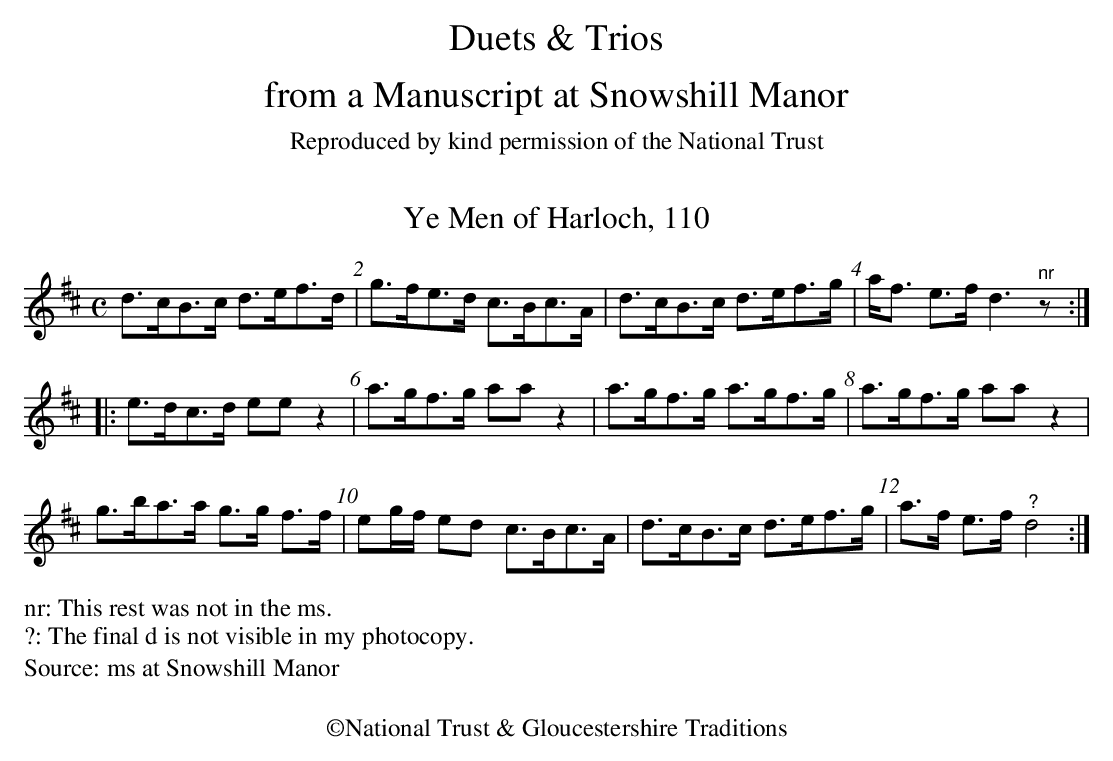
X:1
T:Ye Men of Harloch, 110
M:C
L:1/8
K:D
d>cB>c d>ef>d| g>fe>d c>Bc>A|\
d>cB>c d>ef>g| a<f e>f d3"^nr"z:|
|:e>dc>d eez2| a>gf>g aaz2|\
a>gf>g a>gf>g | a>gf>g aaz2|
g>ba>a g>g  f>f| eg/f/ ed c>Bc>A|\
d>cB>c d>ef>g| a>f e>f "^?"d4:|
